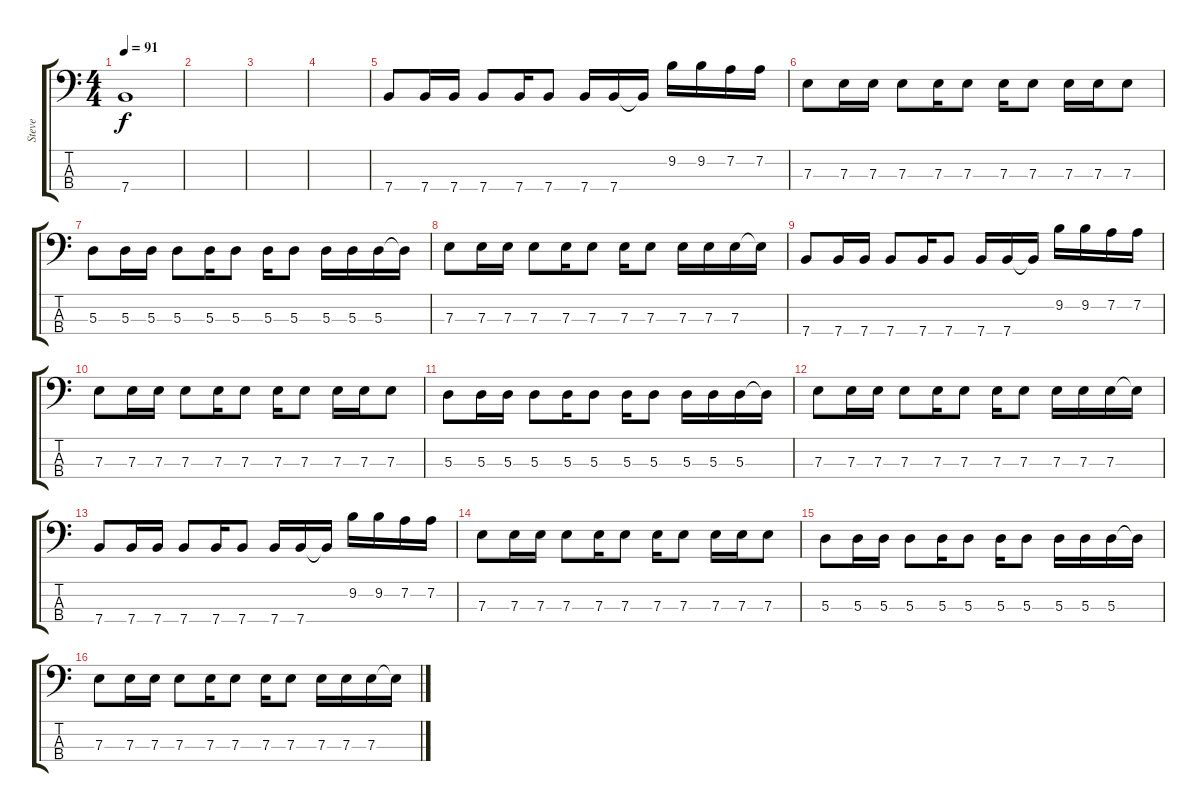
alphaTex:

\track ("Steve" "Steve") {instrument electricbasspick}
\staff {score tabs}
\tuning (G2 D2 A1 E1) {hide}
\ts (4 4)
\tempo 91
\clef f4
\ks c
7.4.1{dy f volume 0} |
|
|
|
7.4.8{volume 14} 7.4.16 7.4.16 7.4.8 7.4.16 7.4.8 7.4.16 7.4.16 7.4{t}.16 9.2.16 9.2.16 7.2.16 7.2.16 |
7.3.8 7.3.16 7.3.16 7.3.8 7.3.16 7.3.8 7.3.16 7.3.8 7.3.16 7.3.16 7.3.8 |
5.3.8 5.3.16 5.3.16 5.3.8 5.3.16 5.3.8 5.3.16 5.3.8 5.3.16 5.3.16 5.3.16 5.3{t}.16 |
7.3.8 7.3.16 7.3.16 7.3.8 7.3.16 7.3.8 7.3.16 7.3.8 7.3.16 7.3.16 7.3.16 7.3{t}.16 |
7.4.8 7.4.16 7.4.16 7.4.8 7.4.16 7.4.8 7.4.16 7.4.16 7.4{t}.16 9.2.16 9.2.16 7.2.16 7.2.16 |
7.3.8 7.3.16 7.3.16 7.3.8 7.3.16 7.3.8 7.3.16 7.3.8 7.3.16 7.3.16 7.3.8 |
5.3.8 5.3.16 5.3.16 5.3.8 5.3.16 5.3.8 5.3.16 5.3.8 5.3.16 5.3.16 5.3.16 5.3{t}.16 |
7.3.8 7.3.16 7.3.16 7.3.8 7.3.16 7.3.8 7.3.16 7.3.8 7.3.16 7.3.16 7.3.16 7.3{t}.16 |
7.4.8 7.4.16 7.4.16 7.4.8 7.4.16 7.4.8 7.4.16 7.4.16 7.4{t}.16 9.2.16 9.2.16 7.2.16 7.2.16 |
7.3.8 7.3.16 7.3.16 7.3.8 7.3.16 7.3.8 7.3.16 7.3.8 7.3.16 7.3.16 7.3.8 |
5.3.8 5.3.16 5.3.16 5.3.8 5.3.16 5.3.8 5.3.16 5.3.8 5.3.16 5.3.16 5.3.16 5.3{t}.16 |
7.3.8 7.3.16 7.3.16 7.3.8 7.3.16 7.3.8 7.3.16 7.3.8 7.3.16 7.3.16 7.3.16 7.3{t}.16
